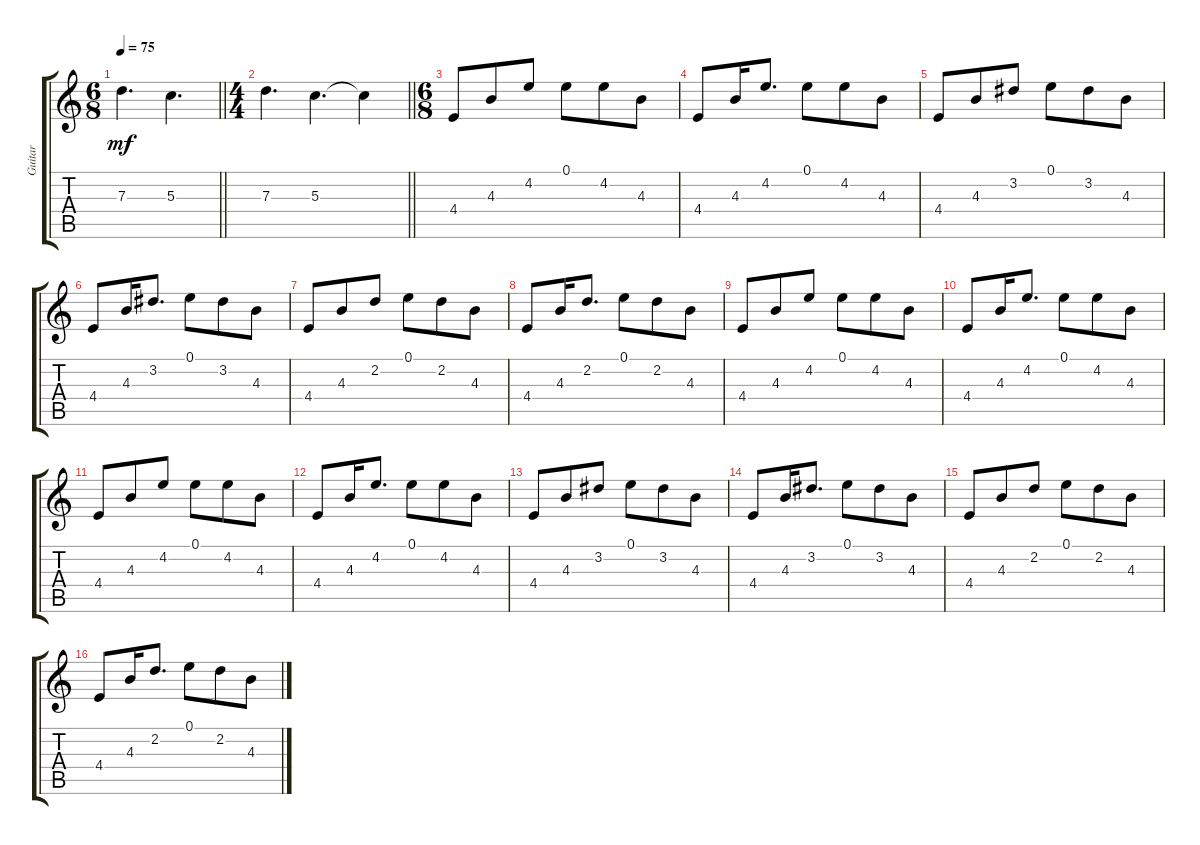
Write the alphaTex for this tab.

\track ("Guitar" "Guitar") {mute instrument acousticguitarsteel}
\staff {score tabs}
\tuning (E4 C4 G3 C3 G2 C2) {hide}
\ts (6 8)
\tempo 75
\clef g2
\barLineRight lightlight
\ks c
7.3.4{d dy mf} 5.3.4{d} |
\ts (4 4)
\barLineRight lightlight
7.3.4{d} 5.3.4{d} 5.3{t}.4 |
\ts (6 8)
4.4.8 4.3.8 4.2.8 0.1.8 4.2.8 4.3.8 |
4.4.8 4.3.16 4.2.8{d} 0.1.8 4.2.8 4.3.8 |
4.4.8 4.3.8 3.2.8 0.1.8 3.2.8 4.3.8 |
4.4.8 4.3.16 3.2.8{d} 0.1.8 3.2.8 4.3.8 |
4.4.8 4.3.8 2.2.8 0.1.8 2.2.8 4.3.8 |
4.4.8 4.3.16 2.2.8{d} 0.1.8 2.2.8 4.3.8 |
4.4.8 4.3.8 4.2.8 0.1.8 4.2.8 4.3.8 |
4.4.8 4.3.16 4.2.8{d} 0.1.8 4.2.8 4.3.8 |
4.4.8 4.3.8 4.2.8 0.1.8 4.2.8 4.3.8 |
4.4.8 4.3.16 4.2.8{d} 0.1.8 4.2.8 4.3.8 |
4.4.8 4.3.8 3.2.8 0.1.8 3.2.8 4.3.8 |
4.4.8 4.3.16 3.2.8{d} 0.1.8 3.2.8 4.3.8 |
4.4.8 4.3.8 2.2.8 0.1.8 2.2.8 4.3.8 |
4.4.8 4.3.16 2.2.8{d} 0.1.8 2.2.8 4.3.8
